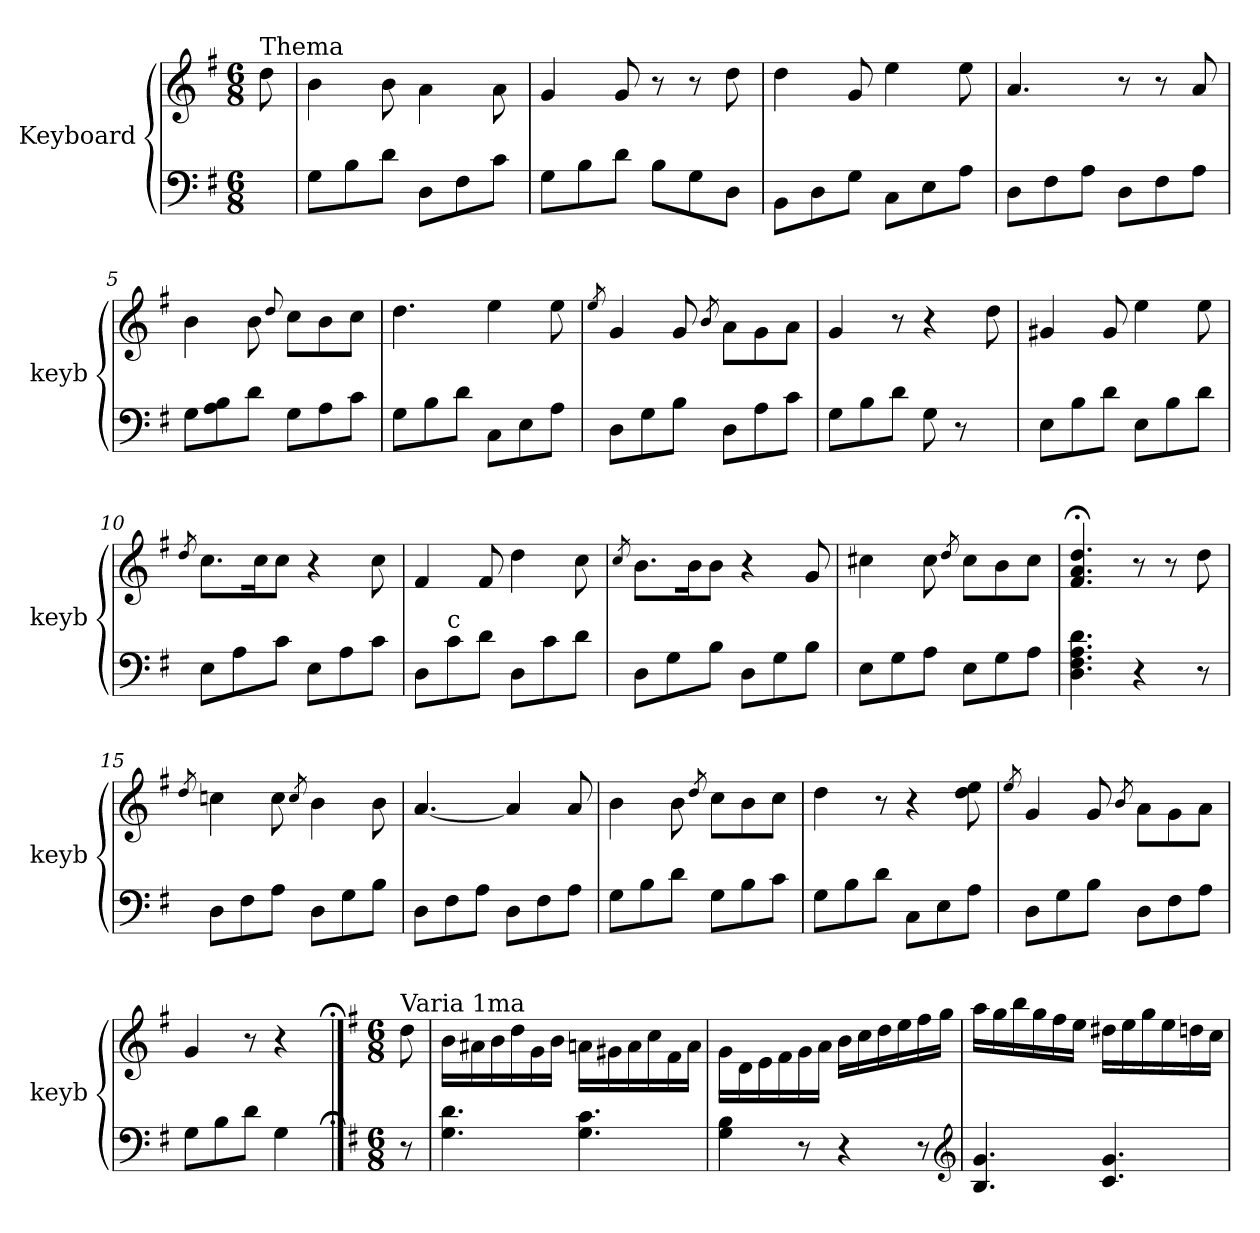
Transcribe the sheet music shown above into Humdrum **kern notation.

**kern	**kern
*part2	*part1
*staff2	*staff1
*	*I"Keyboard
*	*I'keyb
*clefF4	*clefG2
*k[f#]	*k[f#]
*G:	*G:
*M6/8	*M6/8
=	=
!	!LO:TX:a:t=Thema
8ryy	8dd\
=1	=1
8G\L	4b\
8B\	.
8d\J	8b\
8D\L	4a\
8F#\	.
8c\J	8a\
=2	=2
8G\L	4g/
8B\	.
8d\J	8g/
8B\L	8r
8G\	8r
8D\J	8dd\
=3	=3
8BB\L	4dd\
8D\	.
8G\J	8g/
8C\L	4ee\
8E\	.
8A\J	8ee\
=4	=4
8D\L	4.a/
8F#\	.
8A\J	.
8D\L	8r
8F#\	8r
8A\J	8a/
=5	=5
8G\L	4b\
8A\ 8B\	.
8d\J	8b\
.	8qqdd/
8G\L	8cc\L
8A\	8b\
8c\J	8cc\J
=6	=6
8G\L	4.dd\
8B\	.
8d\J	.
8C\L	4ee\
8E\	.
8A\J	8ee\
=7	=7
.	8qee/
8D\L	4g/
8G\	.
8B\J	8g/
.	8qb/
8D\L	8a\L
8A\	8g\
8c\J	8a\J
=8	=8
8G\L	4g/
8B\	.
8d\J	8r
8G\	4r
8r	.
8ryy	8dd\
=9	=9
8E\L	4g#X/
8B\	.
8d\J	8g#/
8E\L	4ee\
8B\	.
8d\J	8ee\
=10	=10
.	8qdd/
8E\L	8.cc\L
8A\	.
.	16cc\K
8c\J	8cc\J
8E\L	4r
8A\	.
8c\J	8cc\
=11	=11
8D\L	4f#/
!LO:TX:a:t=c	!
8c\	.
8d\J	8f#/
8D\L	4dd\
8c\	.
8d\J	8cc\
=12	=12
.	8qcc/
8D\L	8.b\L
8G\	.
.	16b\K
8B\J	8b\J
8D\L	4r
8G\	.
8B\J	8g/
=13	=13
8E\L	4cc#X\
8G\	.
8A\J	8cc#\
.	8qdd/
8E\L	8cc#\L
8G\	8b\
8A\J	8cc#\J
=14	=14
4.D\ 4.F#\ 4.A\ 4.d\	4.f#;</ 4.a;</ 4.dd;</
4r	8r
.	8r
8r	8dd\
=15	=15
.	8qdd/
8D\L	4ccn\
8F#\	.
8A\J	8cc\
.	8qcc/
8D\L	4b\
8G\	.
8B\J	8b\
=16	=16
8D\L	[4.a/
8F#\	.
8A\J	.
8D\L	4a/]
8F#\	.
8A\J	8a/
=17	=17
8G\L	4b\
8B\	.
8d\J	8b\
.	8qdd/
8G\L	8cc\L
8B\	8b\
8c\J	8cc\J
=18	=18
8G\L	4dd\
8B\	.
8d\J	8r
8C\L	4r
8E\	.
8A\J	8dd\ 8ee\
=19	=19
.	8qee/
8D\L	4g/
8G\	.
8B\J	8g/
.	8qb/
8D\L	8a\L
8F#\	8g\
8A\J	8a\J
=	=
8G\L	4g/
8B\	.
8d\J	8r
4G\	4r
==20;	==20;
*k[f#]	*k[f#]
*M6/8	*M6/8
!	!LO:TX:a:t=Varia 1ma
8r	8dd\
=21	=21
4.G\ 4.d\	16b\LL
.	16a#X\
.	16b\
.	16dd\
.	16g\
.	16b\JJ
4.G\ 4.c\	16an\LL
.	16g#X\
.	16a\
.	16cc\
.	16f#\
.	16a\JJ
=22	=22
4G\ 4B\	16g\LL
.	16d\
.	16e\
.	16f#\
8r	16g\
.	16a\JJ
4r	16b\LL
.	16cc\
.	16dd\
.	16ee\
8r	16ff#\
.	16gg\JJ
*clefG2	*
=23	=23
4.B/ 4.g/	16aa\LL
.	16gg\
.	16bb\
.	16gg\
.	16ff#\
.	16ee\JJ
4.c/ 4.g/	16dd#X\LL
.	16ee\
.	16gg\
.	16ee\
.	16ddn\
.	16cc\JJ
=	=
*-	*-
